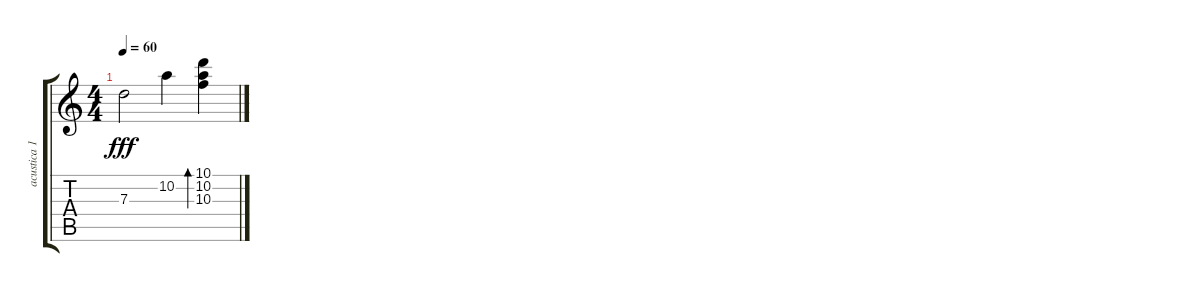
\track ("acustica 1" "acustica 1") {instrument acousticguitarnylon}
\staff {score tabs}
\tuning (E4 B3 G3 D3 A2 E2) {hide}
\ts (4 4)
\tempo 60
\clef g2
\ks c
7.3.2{dy fff} 10.2.4 (10.1 10.2 10.3).4{bd 120}
